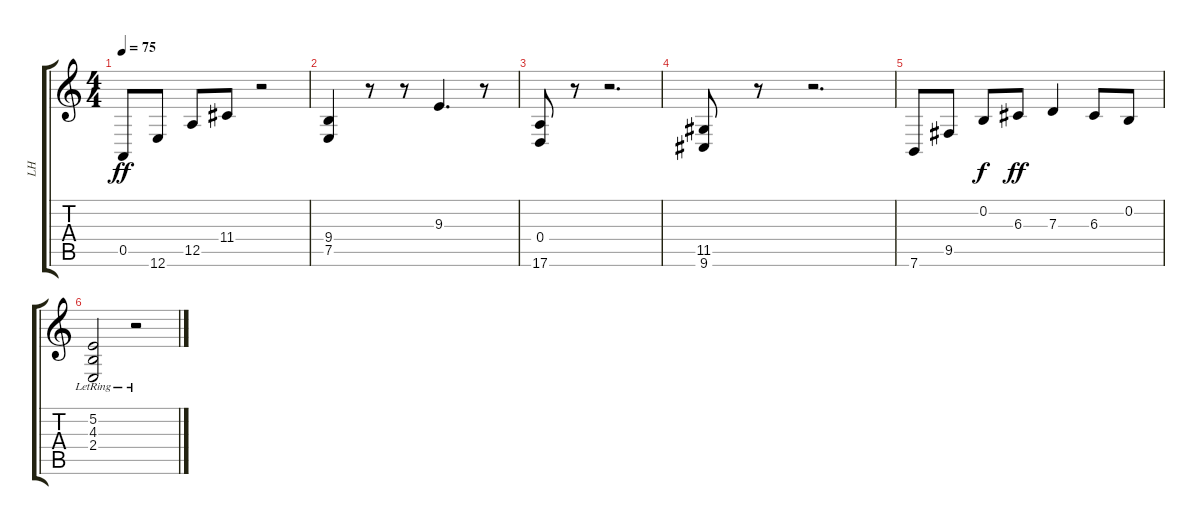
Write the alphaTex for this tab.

\track ("LH" "LH") {instrument acousticgrandpiano}
\staff {score tabs}
\tuning (E4 B3 G3 D3 A2 E2) {hide}
\ts (4 4)
\tempo 75
\clef g2
\ks c
0.5.8{dy ff} 12.6.8 12.5.8 11.4.8 r.2 |
(9.4 7.5).4 r.8 r.8 9.3.4{d} r.8 |
(0.4 17.6).8 r.8 r.2{d} |
(11.5 9.6).8 r.8 r.2{d} |
7.6.8 9.5.8 0.2.8{dy f} 6.3.8{dy ff} 7.3.4 6.3.8 0.2.8 |
(5.2 4.3{lr} 2.4).2 r.2
